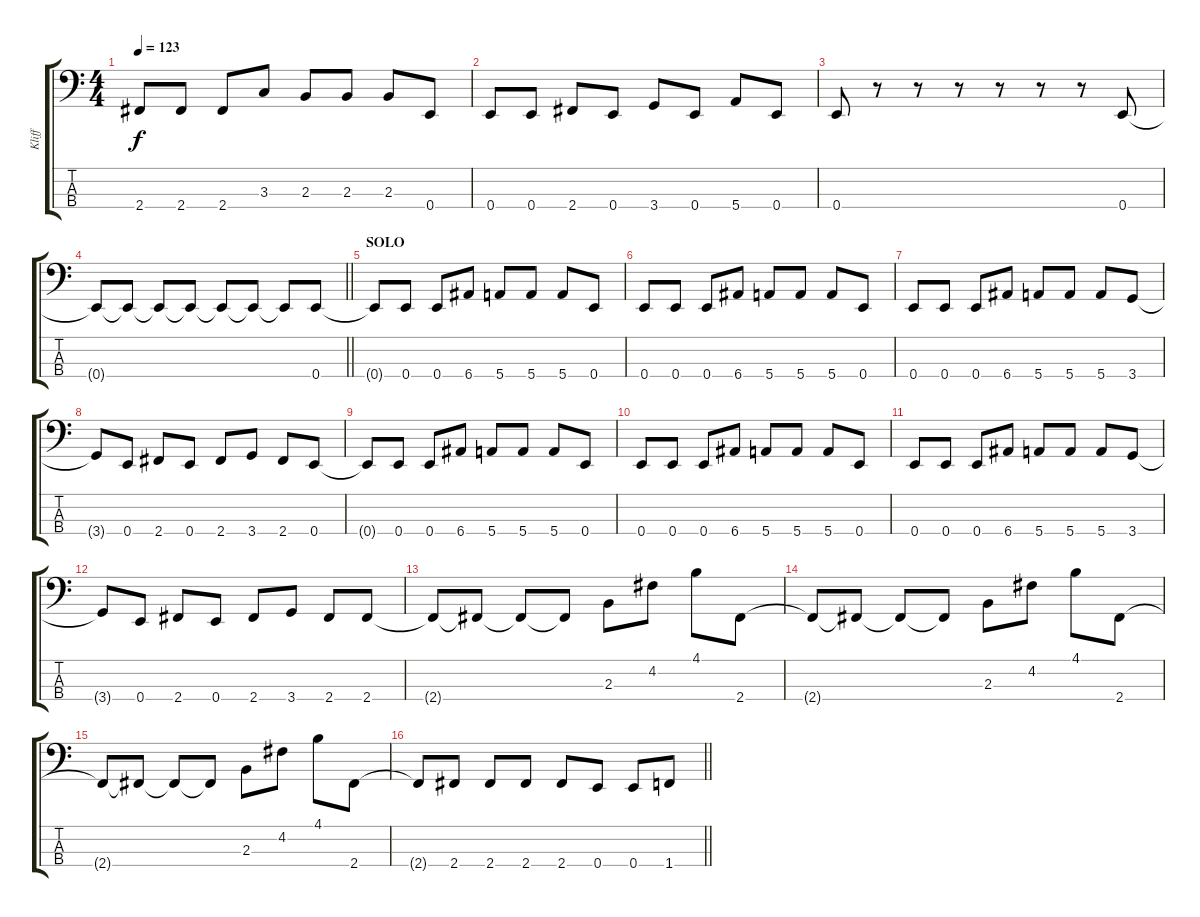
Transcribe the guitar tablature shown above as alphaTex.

\track ("Kliff" "Kliff") {instrument electricbasspick}
\staff {score tabs}
\tuning (G2 D2 A1 E1) {hide}
\ts (4 4)
\tempo 123
\clef f4
\ks c
2.4.8{dy f} 2.4.8 2.4.8 3.3.8 2.3.8 2.3.8 2.3.8 0.4.8 |
0.4.8 0.4.8 2.4.8 0.4.8 3.4.8 0.4.8 5.4.8 0.4.8 |
0.4.8 r.8 r.8 r.8 r.8 r.8 r.8 0.4.8 |
\barLineRight lightlight
0.4{t}.8 0.4{t}.8 0.4{t}.8 0.4{t}.8 0.4{t}.8 0.4{t}.8 0.4{t}.8 0.4.8 |
\section ("" "SOLO")
0.4{t}.8 0.4.8 0.4.8 6.4.8 5.4.8 5.4.8 5.4.8 0.4.8 |
0.4.8 0.4.8 0.4.8 6.4.8 5.4.8 5.4.8 5.4.8 0.4.8 |
0.4.8 0.4.8 0.4.8 6.4.8 5.4.8 5.4.8 5.4.8 3.4.8 |
3.4{t}.8 0.4.8 2.4.8 0.4.8 2.4.8 3.4.8 2.4.8 0.4.8 |
0.4{t}.8 0.4.8 0.4.8 6.4.8 5.4.8 5.4.8 5.4.8 0.4.8 |
0.4.8 0.4.8 0.4.8 6.4.8 5.4.8 5.4.8 5.4.8 0.4.8 |
0.4.8 0.4.8 0.4.8 6.4.8 5.4.8 5.4.8 5.4.8 3.4.8 |
3.4{t}.8 0.4.8 2.4.8 0.4.8 2.4.8 3.4.8 2.4.8 2.4.8 |
2.4{t}.8 2.4{t}.8 2.4{t}.8 2.4{t}.8 2.3.8 4.2.8 4.1.8 2.4.8 |
2.4{t}.8 2.4{t}.8 2.4{t}.8 2.4{t}.8 2.3.8 4.2.8 4.1.8 2.4.8 |
2.4{t}.8 2.4{t}.8 2.4{t}.8 2.4{t}.8 2.3.8 4.2.8 4.1.8 2.4.8 |
\barLineRight lightlight
2.4{t}.8 2.4.8 2.4.8 2.4.8 2.4.8 0.4.8 0.4.8 1.4.8
